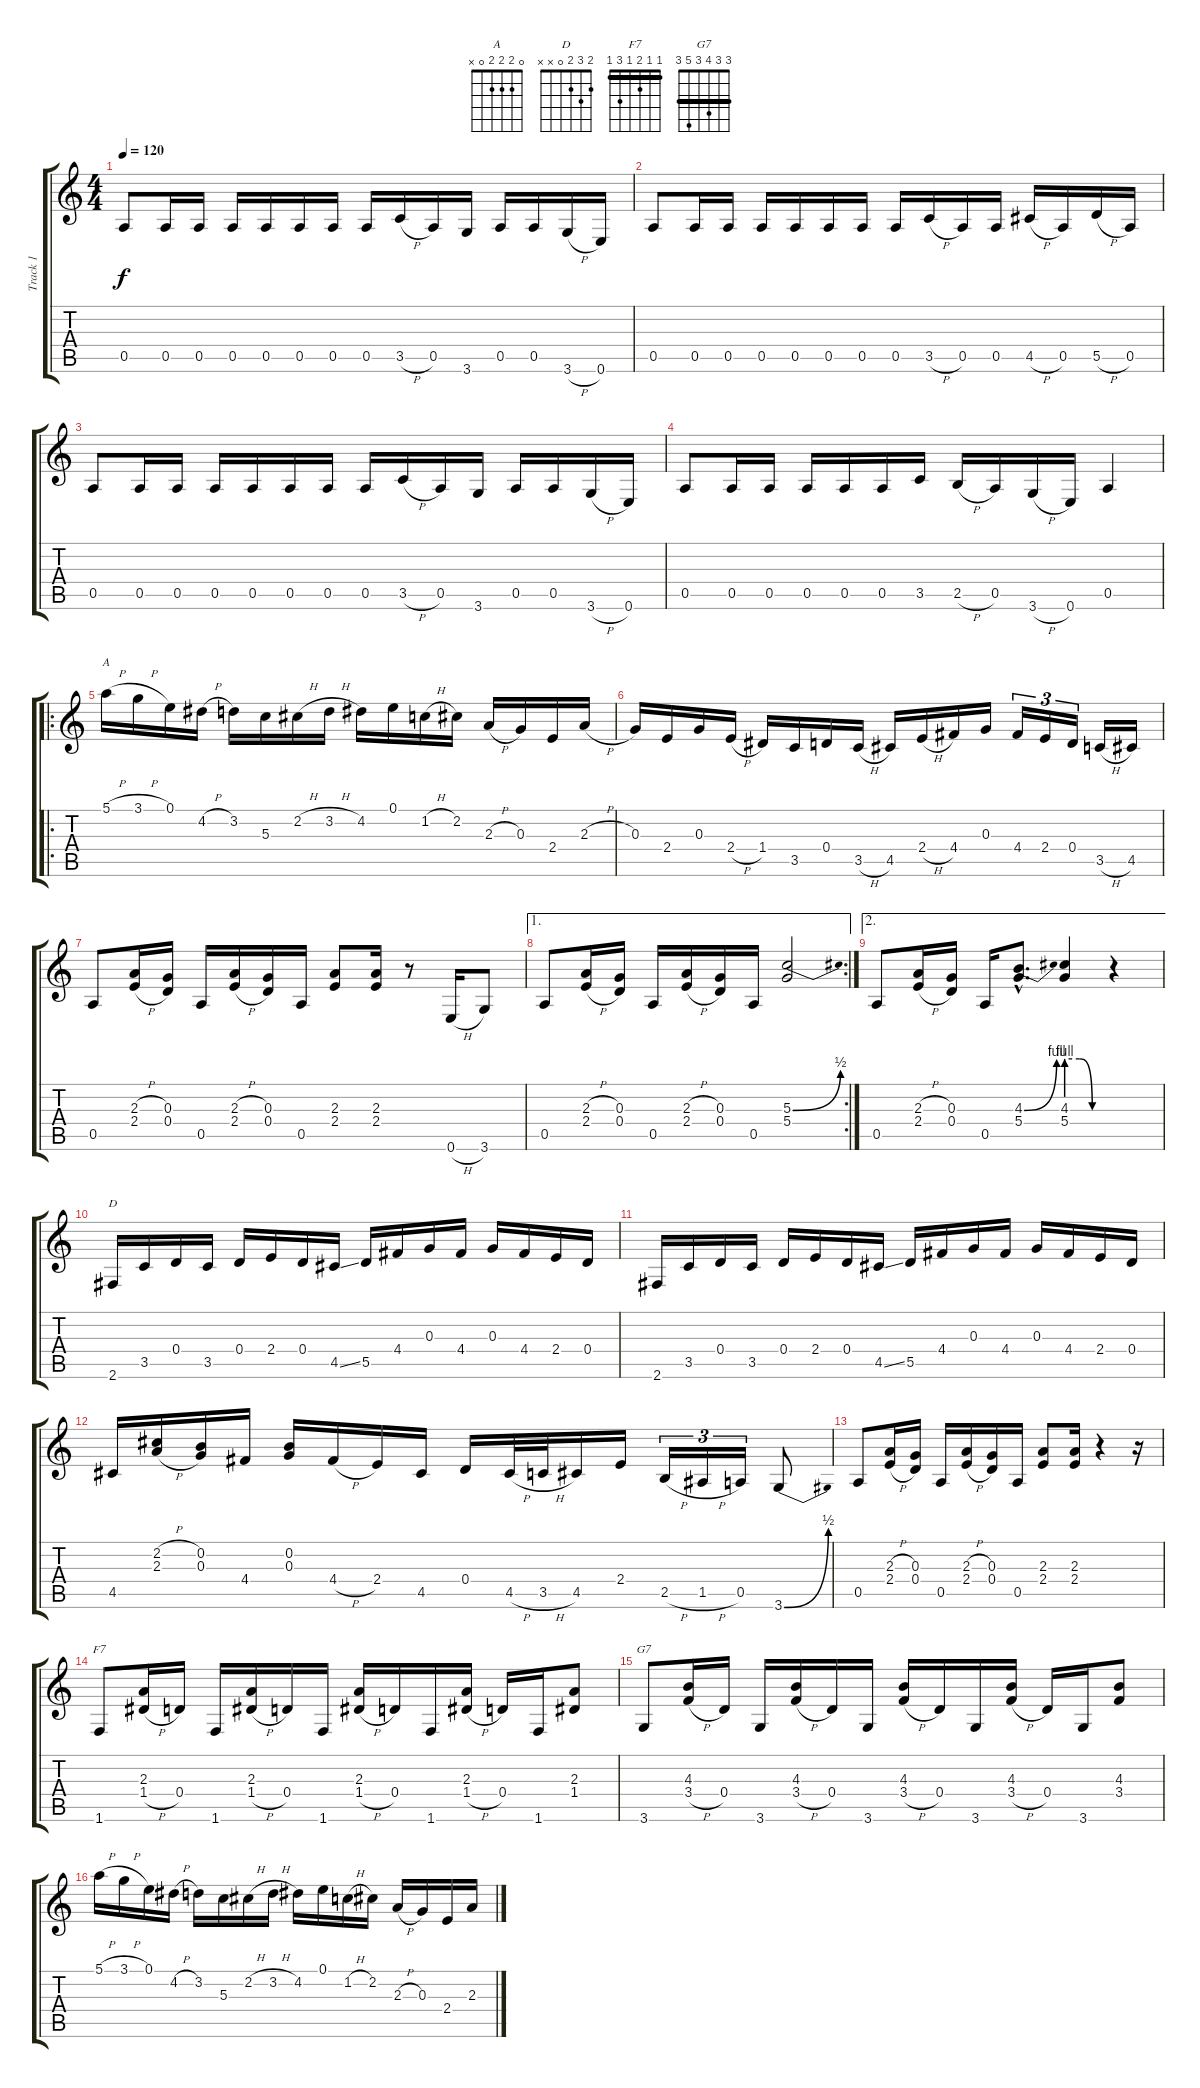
\track ("Track 1" "Track 1") {instrument acousticguitarnylon}
\staff {score tabs}
\tuning (E4 B3 G3 D3 A2 E2) {hide}
\chord ("A" 0 2 2 2 0 x)
\chord ("D" 2 3 2 0 x x)
\chord ("F7" 1 1 2 1 3 1) {barre 1}
\chord ("G7" 3 3 4 3 5 3) {barre 3}
\ts (4 4)
\tempo 120
\clef g2
\ks c
0.5.8{dy f instrument acousticguitarnylon} 0.5.16 0.5.16 0.5.16 0.5.16 0.5.16 0.5.16 0.5.16 3.5{h}.16 0.5.16 3.6.16 0.5.16 0.5.16 3.6{h}.16 0.6.16 |
0.5.8 0.5.16 0.5.16 0.5.16 0.5.16 0.5.16 0.5.16 0.5.16 3.5{h}.16 0.5.16 0.5.16 4.5{h}.16 0.5.16 5.5{h}.16 0.5.16 |
0.5.8 0.5.16 0.5.16 0.5.16 0.5.16 0.5.16 0.5.16 0.5.16 3.5{h}.16 0.5.16 3.6.16 0.5.16 0.5.16 3.6{h}.16 0.6.16 |
0.5.8 0.5.16 0.5.16 0.5.16 0.5.16 0.5.16 3.5.16 2.5{h}.16 0.5.16 3.6{h}.16 0.6.16 0.5.4 |
\ro
5.1{h}.16{ch "A"} 3.1{h}.16 0.1.16 4.2{h}.16 3.2.16 5.3.16 2.2{h}.16 3.2{h}.16 4.2.16 0.1.16 1.2{h}.16 2.2.16 2.3{h}.16 0.3.16 2.4.16 2.3{h}.16 |
0.3.16 2.4.16 0.3.16 2.4{h}.16 1.4.16 3.5.16 0.4.16 3.5{h}.16 4.5.16 2.4{h}.16 4.4.16 0.3.16 4.4.16{tu (3 2)} 2.4.16{tu (3 2)} 0.4.16{tu (3 2)} 3.5{h}.16 4.5.16 |
0.5.8 (2.3{h} 2.4{h}).16 (0.3 0.4).16 0.5.16 (2.3{h} 2.4{h}).16 (0.3 0.4).16 0.5.16 (2.3 2.4).8 (2.3 2.4).16 r.8 0.6{h}.16 3.6.8 |
\ae 1
\rc 2
0.5.8 (2.3{h} 2.4{h}).16 (0.3 0.4).16 0.5.16 (2.3{h} 2.4{h}).16 (0.3 0.4).16 0.5.16 (5.3{be (bend 0 0 60 2)} 5.4).2 |
\ae 2
0.5.8 (2.3{h} 2.4{h}).16 (0.3 0.4).16 0.5.16 (4.3{be (bend 0 0 60 4) hac} 5.4{hac}).8{d} (4.3{be (custom 0 4 20 4 40 0 60 0)} 5.4).4 r.4 |
2.6.16{ch "D"} 3.5.16 0.4.16 3.5.16 0.4.16 2.4.16 0.4.16 4.5{ss}.16 5.5.16 4.4.16 0.3.16 4.4.16 0.3.16 4.4.16 2.4.16 0.4.16 |
2.6.16 3.5.16 0.4.16 3.5.16 0.4.16 2.4.16 0.4.16 4.5{ss}.16 5.5.16 4.4.16 0.3.16 4.4.16 0.3.16 4.4.16 2.4.16 0.4.16 |
4.5.16 (2.2{h} 2.3{h}).16 (0.2 0.3).16 4.4.16 (0.2 0.3).16 4.4{h}.16 2.4.16 4.5.16 0.4.16 4.5{h}.32 3.5{h}.32 4.5.16 2.4.16 2.5{h}.16{tu (3 2)} 1.5{h}.16{tu (3 2)} 0.5.16{tu (3 2)} 3.6{be (bend 0 0 60 2)}.8 |
0.5.8 (2.3{h} 2.4{h}).16 (0.3 0.4).16 0.5.16 (2.3{h} 2.4{h}).16 (0.3 0.4).16 0.5.16 (2.3 2.4).8 (2.3 2.4).16 r.4 r.16 |
1.6.8{ch "F7"} (2.3 1.4{h}).16 0.4.16 1.6.16 (2.3 1.4{h}).16 0.4.16 1.6.16 (2.3 1.4{h}).16 0.4.16 1.6.16 (2.3 1.4{h}).16 0.4.16 1.6.16 (2.3 1.4).8 |
3.6.8{ch "G7"} (4.3 3.4{h}).16 0.4.16 3.6.16 (4.3 3.4{h}).16 0.4.16 3.6.16 (4.3 3.4{h}).16 0.4.16 3.6.16 (4.3 3.4{h}).16 0.4.16 3.6.16 (4.3 3.4).8 |
5.1{h}.16 3.1{h}.16 0.1.16 4.2{h}.16 3.2.16 5.3.16 2.2{h}.16 3.2{h}.16 4.2.16 0.1.16 1.2{h}.16 2.2.16 2.3{h}.16 0.3.16 2.4.16 2.3{h}.16
